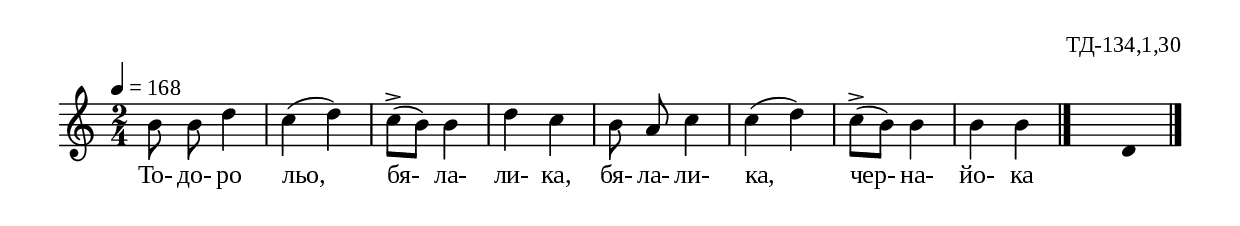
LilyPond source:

%{
TD_134_1_30
%}

\include "td-preamble.ly"

\score {
\relative c'' {
 \tempo 4 = 168
  \time 2/4
  b8\noBeam b d4 | c4( d) | c8^>([ b]) b4 | d4 c | b8\noBeam a c4 | c4( d) | 
  c8^>([ b]) b4 | b4 b
 \bar "|." 
 s4 \fixB d, 
  \bar "|." 
}
\addlyrics { То- до- ро льо, бя- ла- ли- ка, бя- ла- ли- ка, чер- на- йо- ка }
%
\layout {
  indent = #0
  line-width = 190\mm
  ragged-right=##f
}
%
\midi { 
	\context {
		\Score
		tempoWholesPerMinute = #(ly:make-moment 152 4)
		}
	}
}
%
\header{
  opus = "ТД-134,1,30"
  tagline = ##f
}


